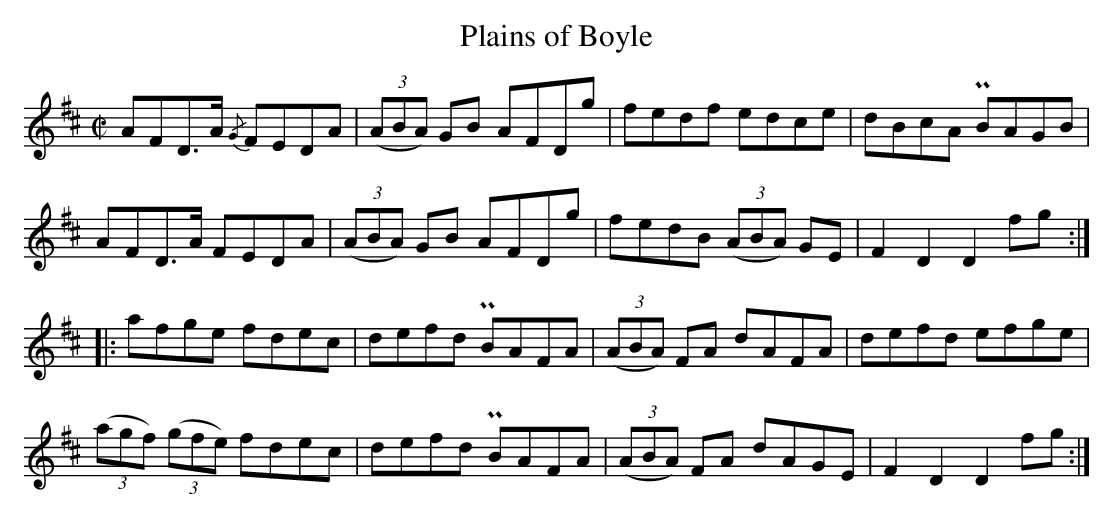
X:1
U: ~ = !turn!
T:Plains of Boyle
L:1/8
M:C|
K:D
AFD>A {/G}FEDA | ((3ABA) GB AFDg | fedf edce | dBcA PBAGB |
AFD>A FEDA | ((3ABA) GB AFDg | fedB ((3ABA) GE | F2 D2 D2 fg ::
afge fdec | defd PBAFA | ((3ABA) FA dAFA | defd efge |
((3agf) ((3gfe) fdec | defd PBAFA | ((3ABA) FA dAGE | F2 D2 D2 fg :|]
